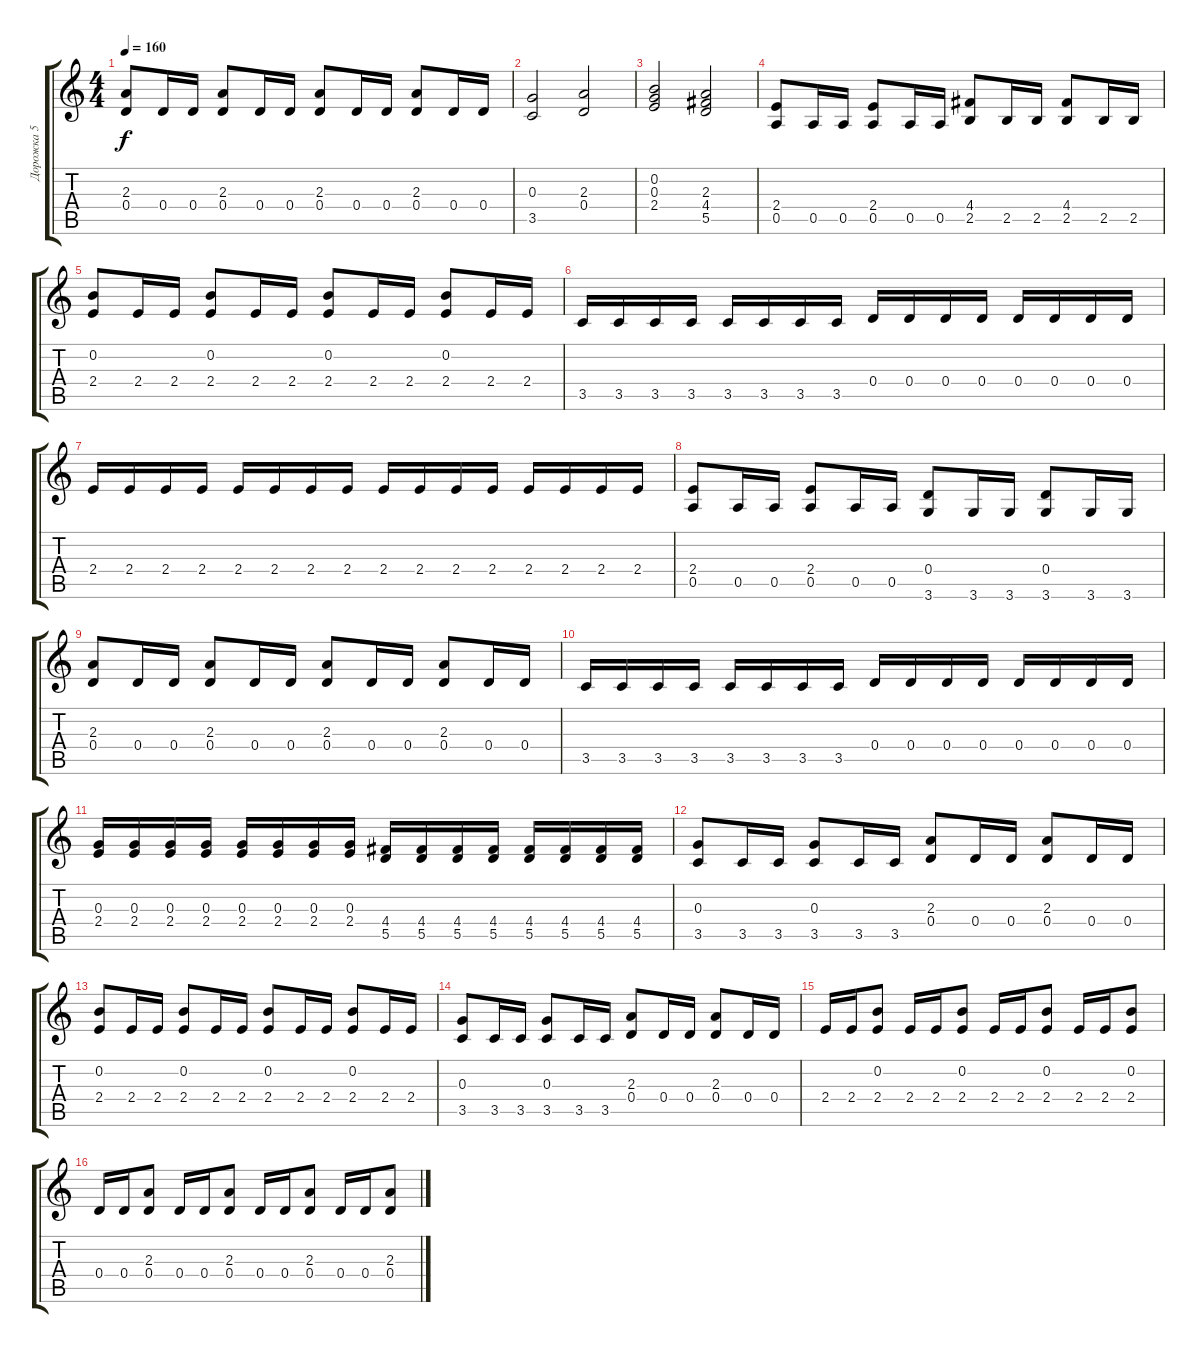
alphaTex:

\track ("Дорожка 5" "Дорожка 5") {instrument distortionguitar}
\staff {score tabs}
\tuning (E4 B3 G3 D3 A2 E2) {hide}
\ts (4 4)
\tempo 160
\clef g2
\ks c
(2.3 0.4).8{dy f} 0.4.16 0.4.16 (2.3 0.4).8 0.4.16 0.4.16 (2.3 0.4).8 0.4.16 0.4.16 (2.3 0.4).8 0.4.16 0.4.16 |
(0.3 3.5).2 (2.3 0.4).2 |
(0.2 0.3 2.4).2 (2.3 4.4 5.5).2 |
(2.4 0.5).8 0.5.16 0.5.16 (2.4 0.5).8 0.5.16 0.5.16 (4.4 2.5).8 2.5.16 2.5.16 (4.4 2.5).8 2.5.16 2.5.16 |
(0.2 2.4).8 2.4.16 2.4.16 (0.2 2.4).8 2.4.16 2.4.16 (0.2 2.4).8 2.4.16 2.4.16 (0.2 2.4).8 2.4.16 2.4.16 |
3.5.16 3.5.16 3.5.16 3.5.16 3.5.16 3.5.16 3.5.16 3.5.16 0.4.16 0.4.16 0.4.16 0.4.16 0.4.16 0.4.16 0.4.16 0.4.16 |
2.4.16 2.4.16 2.4.16 2.4.16 2.4.16 2.4.16 2.4.16 2.4.16 2.4.16 2.4.16 2.4.16 2.4.16 2.4.16 2.4.16 2.4.16 2.4.16 |
(2.4 0.5).8 0.5.16 0.5.16 (2.4 0.5).8 0.5.16 0.5.16 (0.4 3.6).8 3.6.16 3.6.16 (0.4 3.6).8 3.6.16 3.6.16 |
(2.3 0.4).8 0.4.16 0.4.16 (2.3 0.4).8 0.4.16 0.4.16 (2.3 0.4).8 0.4.16 0.4.16 (2.3 0.4).8 0.4.16 0.4.16 |
3.5.16 3.5.16 3.5.16 3.5.16 3.5.16 3.5.16 3.5.16 3.5.16 0.4.16 0.4.16 0.4.16 0.4.16 0.4.16 0.4.16 0.4.16 0.4.16 |
(0.3 2.4).16 (0.3 2.4).16 (0.3 2.4).16 (0.3 2.4).16 (0.3 2.4).16 (0.3 2.4).16 (0.3 2.4).16 (0.3 2.4).16 (4.4 5.5).16 (4.4 5.5).16 (4.4 5.5).16 (4.4 5.5).16 (4.4 5.5).16 (4.4 5.5).16 (4.4 5.5).16 (4.4 5.5).16 |
(0.3 3.5).8 3.5.16 3.5.16 (0.3 3.5).8 3.5.16 3.5.16 (2.3 0.4).8 0.4.16 0.4.16 (2.3 0.4).8 0.4.16 0.4.16 |
(0.2 2.4).8 2.4.16 2.4.16 (0.2 2.4).8 2.4.16 2.4.16 (0.2 2.4).8 2.4.16 2.4.16 (0.2 2.4).8 2.4.16 2.4.16 |
(0.3 3.5).8 3.5.16 3.5.16 (0.3 3.5).8 3.5.16 3.5.16 (2.3 0.4).8 0.4.16 0.4.16 (2.3 0.4).8 0.4.16 0.4.16 |
2.4.16 2.4.16 (0.2 2.4).8 2.4.16 2.4.16 (0.2 2.4).8 2.4.16 2.4.16 (0.2 2.4).8 2.4.16 2.4.16 (0.2 2.4).8 |
0.4.16 0.4.16 (2.3 0.4).8 0.4.16 0.4.16 (2.3 0.4).8 0.4.16 0.4.16 (2.3 0.4).8 0.4.16 0.4.16 (2.3 0.4).8
